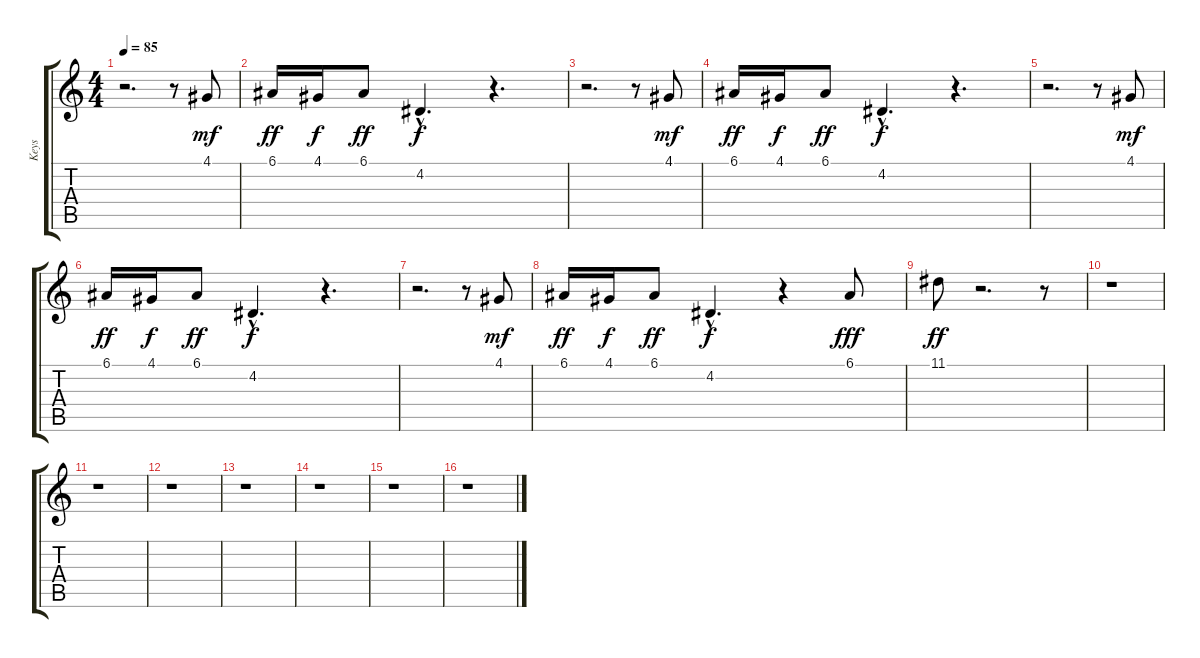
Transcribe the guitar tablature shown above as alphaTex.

\track ("Keys" "Keys") {instrument tangoaccordion}
\staff {score tabs}
\tuning (E4 B3 G3 D3 A2 E2) {hide}
\ts (4 4)
\tempo 85
\clef g2
\ks c
r.2{d dy f} r.8 4.1.8{dy mf} |
6.1.16{dy ff} 4.1.16{dy f} 6.1.8{dy ff} 4.2{hac}.4{d dy f} r.4{d} |
r.2{d} r.8 4.1.8{dy mf} |
6.1.16{dy ff} 4.1.16{dy f} 6.1.8{dy ff} 4.2{hac}.4{d dy f} r.4{d} |
r.2{d} r.8 4.1.8{dy mf} |
6.1.16{dy ff} 4.1.16{dy f} 6.1.8{dy ff} 4.2{hac}.4{d dy f} r.4{d} |
r.2{d} r.8 4.1.8{dy mf} |
6.1.16{dy ff} 4.1.16{dy f} 6.1.8{dy ff} 4.2{hac}.4{d dy f} r.4 6.1.8{dy fff} |
11.1.8{dy ff} r.2{d} r.8 |
r.1 |
r.1 |
r.1 |
r.1 |
r.1 |
r.1 |
r.1
